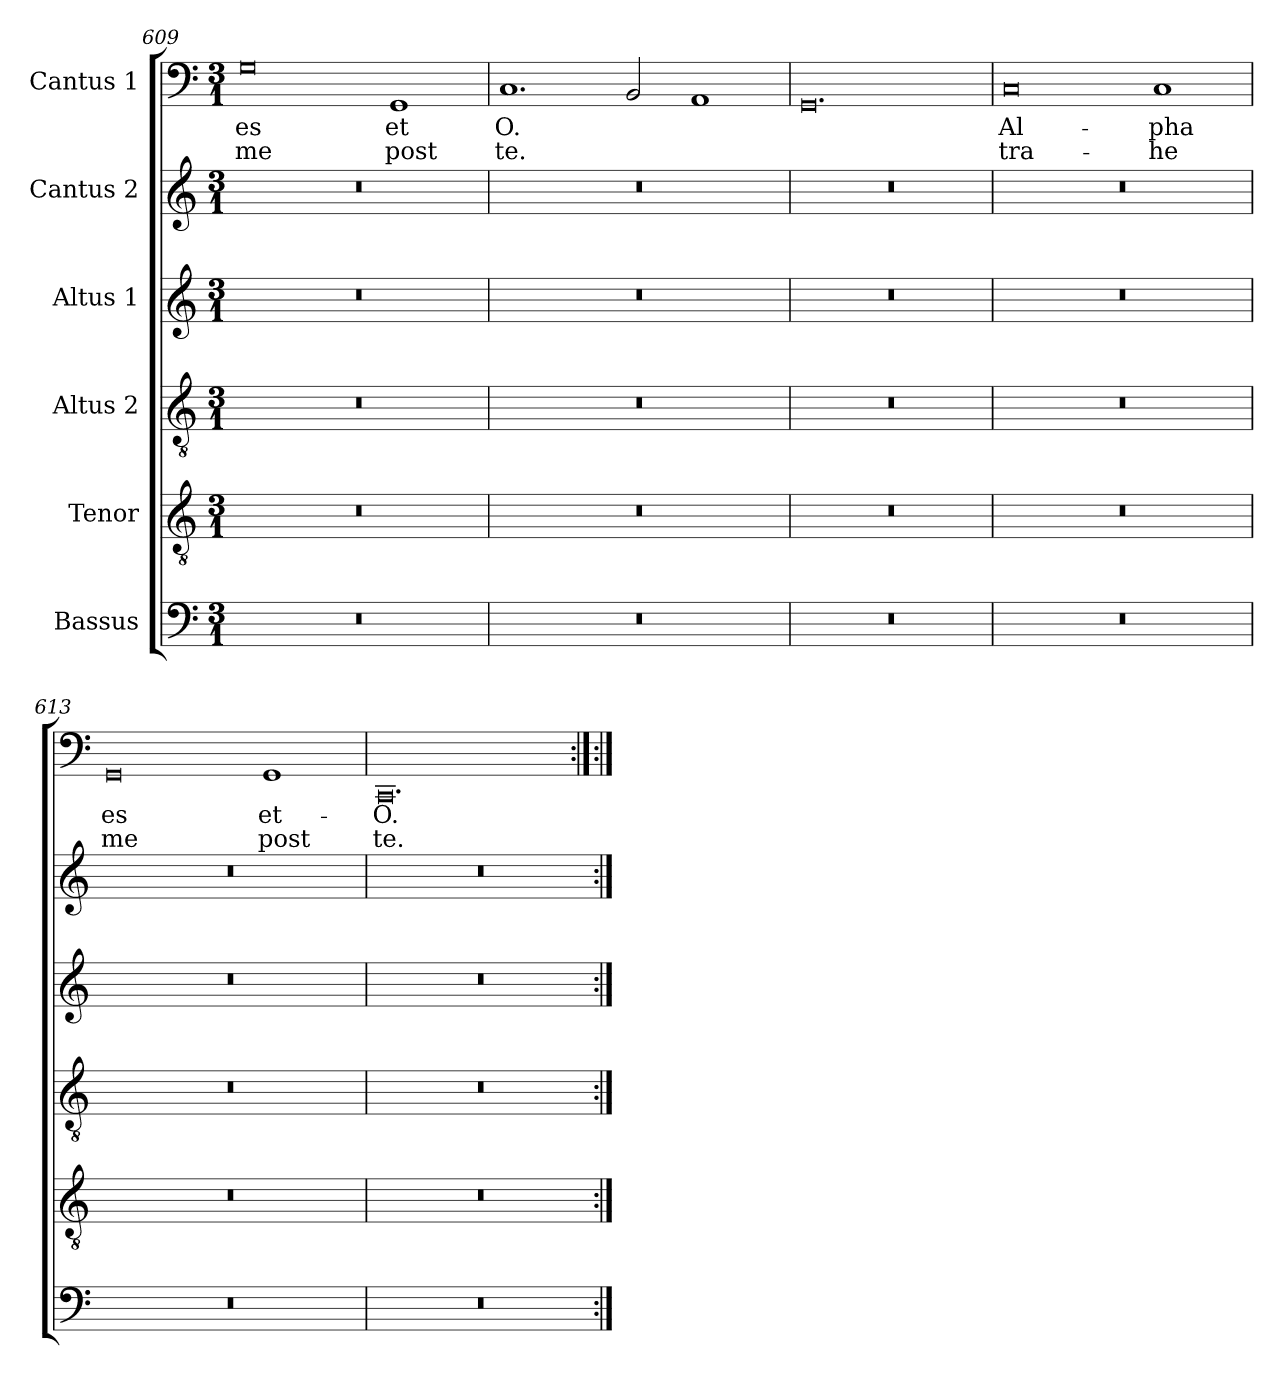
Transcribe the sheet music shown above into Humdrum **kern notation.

**kern	**kern	**kern	**kern	**kern	**kern	**text	**text
*part6	*part5	*part4	*part3	*part2	*part1	*part1	*part1
*staff6	*staff5	*staff4	*staff3	*staff2	*staff1	*staff1	*staff1
*I"Bassus	*I"Tenor	*I"Altus 2	*I"Altus 1	*I"Cantus 2	*I"Cantus 1	*	*
*clefF4	*clefGv2	*clefGv2	*clefG2	*clefG2	*clefF4	*	*
*M3/1	*M3/1	*M3/1	*M3/1	*M3/1	*M3/1	*	*
=609	=609	=609	=609	=609	=609	=609	=609
!	!	!	!	!	!	!LO:LY:b:rj	!LO:LY:b:cj
0.r	0.r	0.r	0.r	0.r	0G	es	me
!	!	!	!	!	!	!LO:LY:b:cj	!LO:LY:b:cj
.	.	.	.	.	1GG	et	post
=610	=610	=610	=610	=610	=610	=610	=610
!	!	!	!	!	!	!LO:LY:b:cj	!LO:LY:b:cj
0.r	0.r	0.r	0.r	0.r	1.C	O.	te.
.	.	.	.	.	2BB/	.	.
.	.	.	.	.	1AA	.	.
=611	=611	=611	=611	=611	=611	=611	=611
0.r	0.r	0.r	0.r	0.r	0.GG	.	.
=612	=612	=612	=612	=612	=612	=612	=612
!	!	!	!	!	!	!LO:LY:b:cj	!LO:LY:b:cj
0.r	0.r	0.r	0.r	0.r	0C	Al-	-tra-
!	!	!	!	!	!	!LO:LY:b:cj	!LO:LY:b:cj
.	.	.	.	.	1C	-pha	he
=613	=613	=613	=613	=613	=613	=613	=613
!	!	!	!	!	!	!LO:LY:b:rj	!LO:LY:b:cj
0.r	0.r	0.r	0.r	0.r	0GG	es	me
!	!	!	!	!	!	!LO:LY:b:cj	!LO:LY:b:cj
.	.	.	.	.	1GG	et-	-post
=614	=614	=614	=614	=614	=614	=614	=614
!	!	!	!	!	!	!LO:LY:b:rj	!LO:LY:b:rj
0.r	0.r	0.r	0.r	0.r	0.CC	O.	te.
=	=	=	=	=	=:|!	=:|!	=:|!
*-	*-	*-	*-	*-	*-	*-	*-
